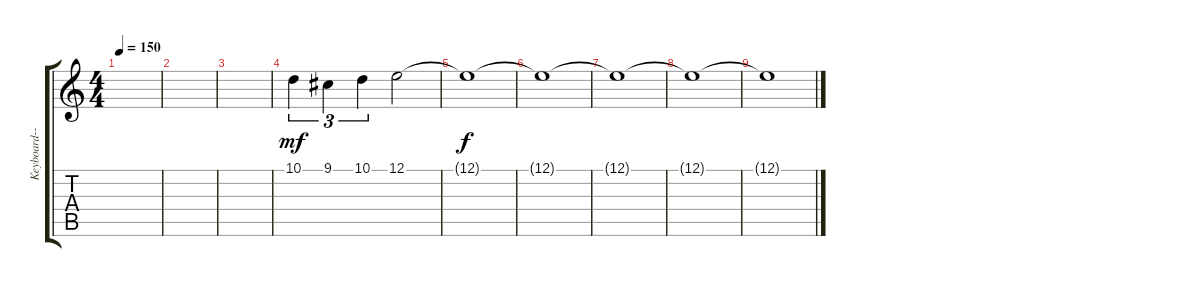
\track ("Keyboard---" "Keyboard--") {instrument pad4choir}
\staff {score tabs}
\tuning (E4 B3 G3 D3 A2 E2) {hide}
\ts (4 4)
\tempo 150
\clef g2
\ks c
|
|
|
10.1.4{tu (3 2) dy mf} 9.1.4{tu (3 2)} 10.1.4{tu (3 2)} 12.1.2 |
12.1{t}.1{dy f} |
12.1{t}.1 |
12.1{t}.1 |
12.1{t}.1 |
12.1{t}.1
